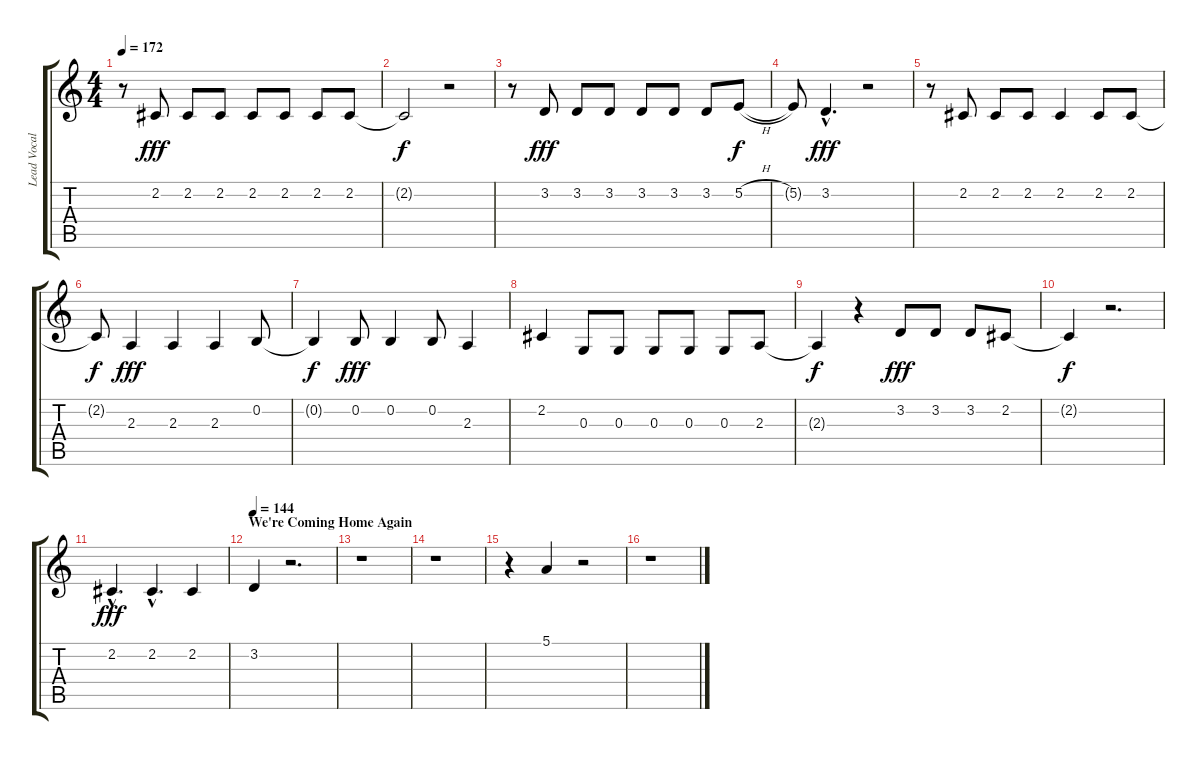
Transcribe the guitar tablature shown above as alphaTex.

\track ("Lead Vocals" "Lead Vocal") {instrument clarinet}
\staff {score tabs}
\tuning (E4 B3 G3 D3 A2 E2) {hide}
\ts (4 4)
\tempo 172
\clef g2
\ks c
r.8{dy fff} 2.2.8 2.2.8 2.2.8 2.2.8 2.2.8 2.2.8 2.2.8 |
2.2{t}.2{dy f} r.2 |
r.8 3.2.8{dy fff} 3.2.8 3.2.8 3.2.8 3.2.8 3.2.8 5.2{h}.8{dy f} |
5.2{t}.8 3.2{hac}.4{d dy fff} r.2 |
r.8 2.2.8 2.2.8 2.2.8 2.2.4 2.2.8 2.2.8 |
2.2{t}.8{dy f} 2.3.4{dy fff} 2.3.4 2.3.4 0.2.8 |
0.2{t}.4{dy f} 0.2.8{dy fff} 0.2.4 0.2.8 2.3.4 |
2.2.4 0.3.8 0.3.8 0.3.8 0.3.8 0.3.8 2.3.8 |
2.3{t}.4{dy f} r.4 3.2.8{dy fff} 3.2.8 3.2.8 2.2.8 |
2.2{t}.4{dy f} r.2{d} |
2.2{hac}.4{d dy fff} 2.2{hac}.4{d} 2.2.4 |
\section ("" "We're Coming Home Again")
\tempo 144
3.2.4 r.2{d} |
r.1 |
r.1 |
r.4 5.1.4{instrument clarinet} r.2 |
r.1
